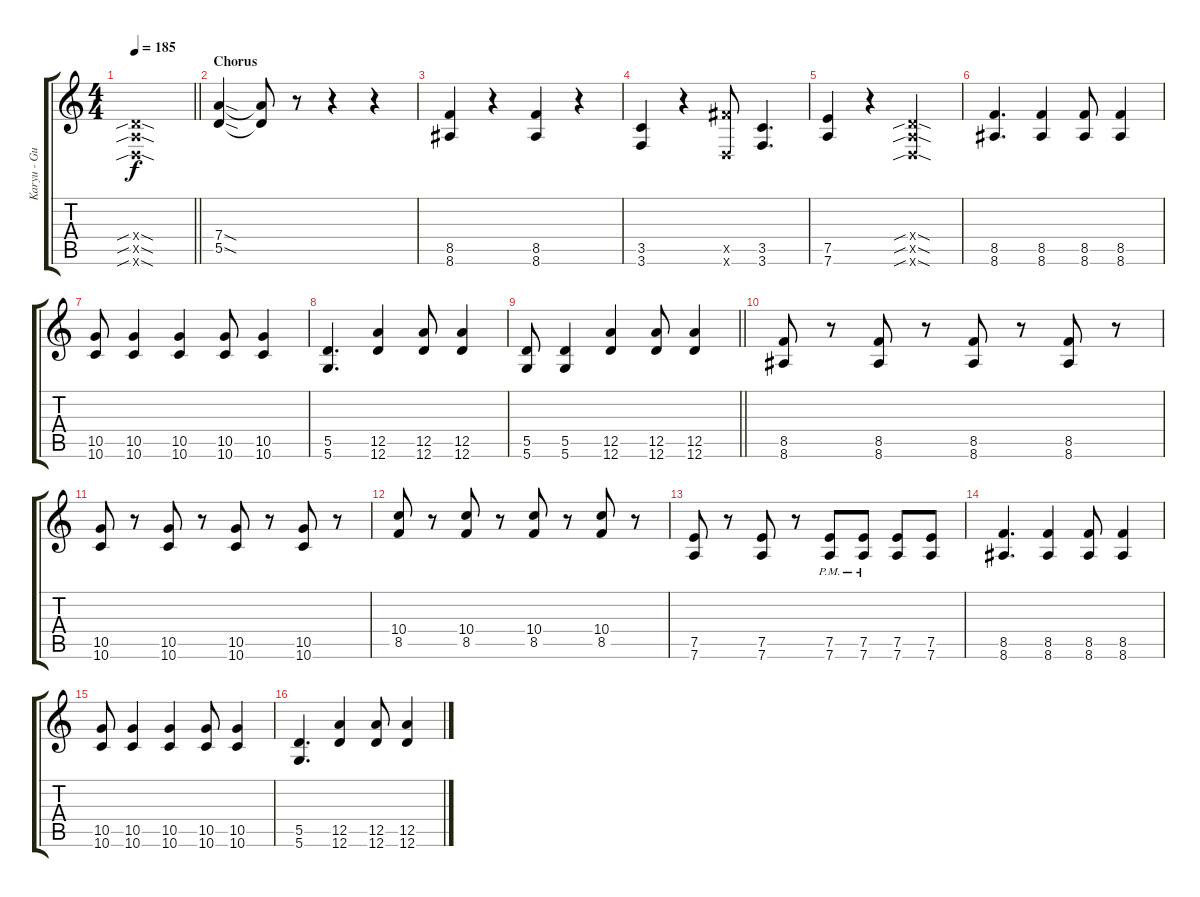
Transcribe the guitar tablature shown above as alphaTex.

\track ("Karyu - Guitar 2" "Karyu - Gu") {instrument distortionguitar}
\staff {score tabs}
\tuning (E4 B3 G3 D3 A2 D2) {hide}
\ts (4 4)
\tempo 185
\clef g2
\barLineRight lightlight
\ks c
(0.4{sib sod x} 0.5{sib sod x} 0.6{sib sod x}).1{dy f} |
\section ("" "Chorus")
(7.4{sod} 5.5{sod}).4 (7.4{t} 5.5{t}).8 r.8 r.4 r.4 |
(8.5 8.6).4 r.4 (8.5 8.6).4 r.4 |
(3.5 3.6).4 r.4 (9.5{x} 0.6{x}).8 (3.5 3.6).4{d} |
(7.5 7.6).4 r.4 (0.4{sib sod x} 0.5{sib sod x} 0.6{sib sod x}).2 |
(8.5 8.6).4{d} (8.5 8.6).4 (8.5 8.6).8 (8.5 8.6).4 |
(10.5 10.6).8 (10.5 10.6).4 (10.5 10.6).4 (10.5 10.6).8 (10.5 10.6).4 |
(5.5 5.6).4{d} (12.5 12.6).4 (12.5 12.6).8 (12.5 12.6).4 |
\barLineRight lightlight
(5.5 5.6).8 (5.5 5.6).4 (12.5 12.6).4 (12.5 12.6).8 (12.5 12.6).4 |
\section ("" "")
(8.5 8.6).8 r.8 (8.5 8.6).8 r.8 (8.5 8.6).8 r.8 (8.5 8.6).8 r.8 |
(10.5 10.6).8 r.8 (10.5 10.6).8 r.8 (10.5 10.6).8 r.8 (10.5 10.6).8 r.8 |
(10.4 8.5).8 r.8 (10.4 8.5).8 r.8 (10.4 8.5).8 r.8 (10.4 8.5).8 r.8 |
(7.5 7.6).8 r.8 (7.5 7.6).8 r.8 (7.5{pm} 7.6{pm}).8 (7.5 7.6{pm}).8 (7.5 7.6).8 (7.5 7.6).8 |
(8.5 8.6).4{d} (8.5 8.6).4 (8.5 8.6).8 (8.5 8.6).4 |
(10.5 10.6).8 (10.5 10.6).4 (10.5 10.6).4 (10.5 10.6).8 (10.5 10.6).4 |
(5.5 5.6).4{d} (12.5 12.6).4 (12.5 12.6).8 (12.5 12.6).4
